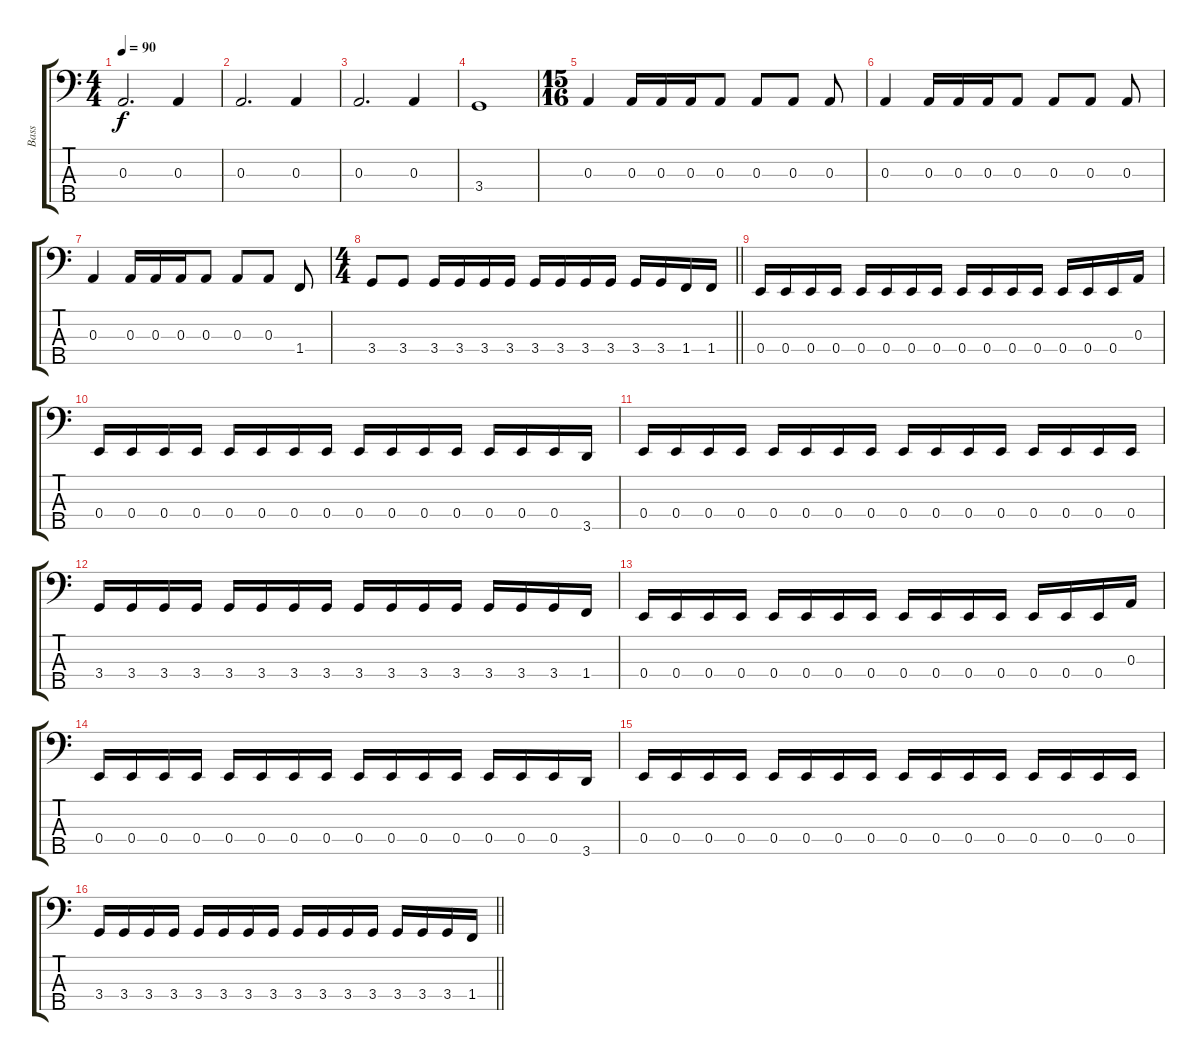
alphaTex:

\track ("Bass" "Bass") {instrument electricbassfinger}
\staff {score tabs}
\tuning (G2 D2 A1 E1 B0) {hide}
\ts (4 4)
\tempo 90
\clef f4
\ks c
0.3.2{d dy f} 0.3.4 |
0.3.2{d} 0.3.4 |
0.3.2{d} 0.3.4 |
3.4.1 |
\ts (15 16)
0.3.4 0.3.16 0.3.16 0.3.16 0.3.8 0.3.8 0.3.8 0.3.8 |
0.3.4 0.3.16 0.3.16 0.3.16 0.3.8 0.3.8 0.3.8 0.3.8 |
0.3.4 0.3.16 0.3.16 0.3.16 0.3.8 0.3.8 0.3.8 1.4.8 |
\ts (4 4)
\barLineRight lightlight
3.4.8 3.4.8 3.4.16 3.4.16 3.4.16 3.4.16 3.4.16 3.4.16 3.4.16 3.4.16 3.4.16 3.4.16 1.4.16 1.4.16 |
\section ("" "")
0.4.16 0.4.16 0.4.16 0.4.16 0.4.16 0.4.16 0.4.16 0.4.16 0.4.16 0.4.16 0.4.16 0.4.16 0.4.16 0.4.16 0.4.16 0.3.16 |
0.4.16 0.4.16 0.4.16 0.4.16 0.4.16 0.4.16 0.4.16 0.4.16 0.4.16 0.4.16 0.4.16 0.4.16 0.4.16 0.4.16 0.4.16 3.5.16 |
0.4.16 0.4.16 0.4.16 0.4.16 0.4.16 0.4.16 0.4.16 0.4.16 0.4.16 0.4.16 0.4.16 0.4.16 0.4.16 0.4.16 0.4.16 0.4.16 |
3.4.16 3.4.16 3.4.16 3.4.16 3.4.16 3.4.16 3.4.16 3.4.16 3.4.16 3.4.16 3.4.16 3.4.16 3.4.16 3.4.16 3.4.16 1.4.16 |
0.4.16 0.4.16 0.4.16 0.4.16 0.4.16 0.4.16 0.4.16 0.4.16 0.4.16 0.4.16 0.4.16 0.4.16 0.4.16 0.4.16 0.4.16 0.3.16 |
0.4.16 0.4.16 0.4.16 0.4.16 0.4.16 0.4.16 0.4.16 0.4.16 0.4.16 0.4.16 0.4.16 0.4.16 0.4.16 0.4.16 0.4.16 3.5.16 |
0.4.16 0.4.16 0.4.16 0.4.16 0.4.16 0.4.16 0.4.16 0.4.16 0.4.16 0.4.16 0.4.16 0.4.16 0.4.16 0.4.16 0.4.16 0.4.16 |
\barLineRight lightlight
3.4.16 3.4.16 3.4.16 3.4.16 3.4.16 3.4.16 3.4.16 3.4.16 3.4.16 3.4.16 3.4.16 3.4.16 3.4.16 3.4.16 3.4.16 1.4.16
